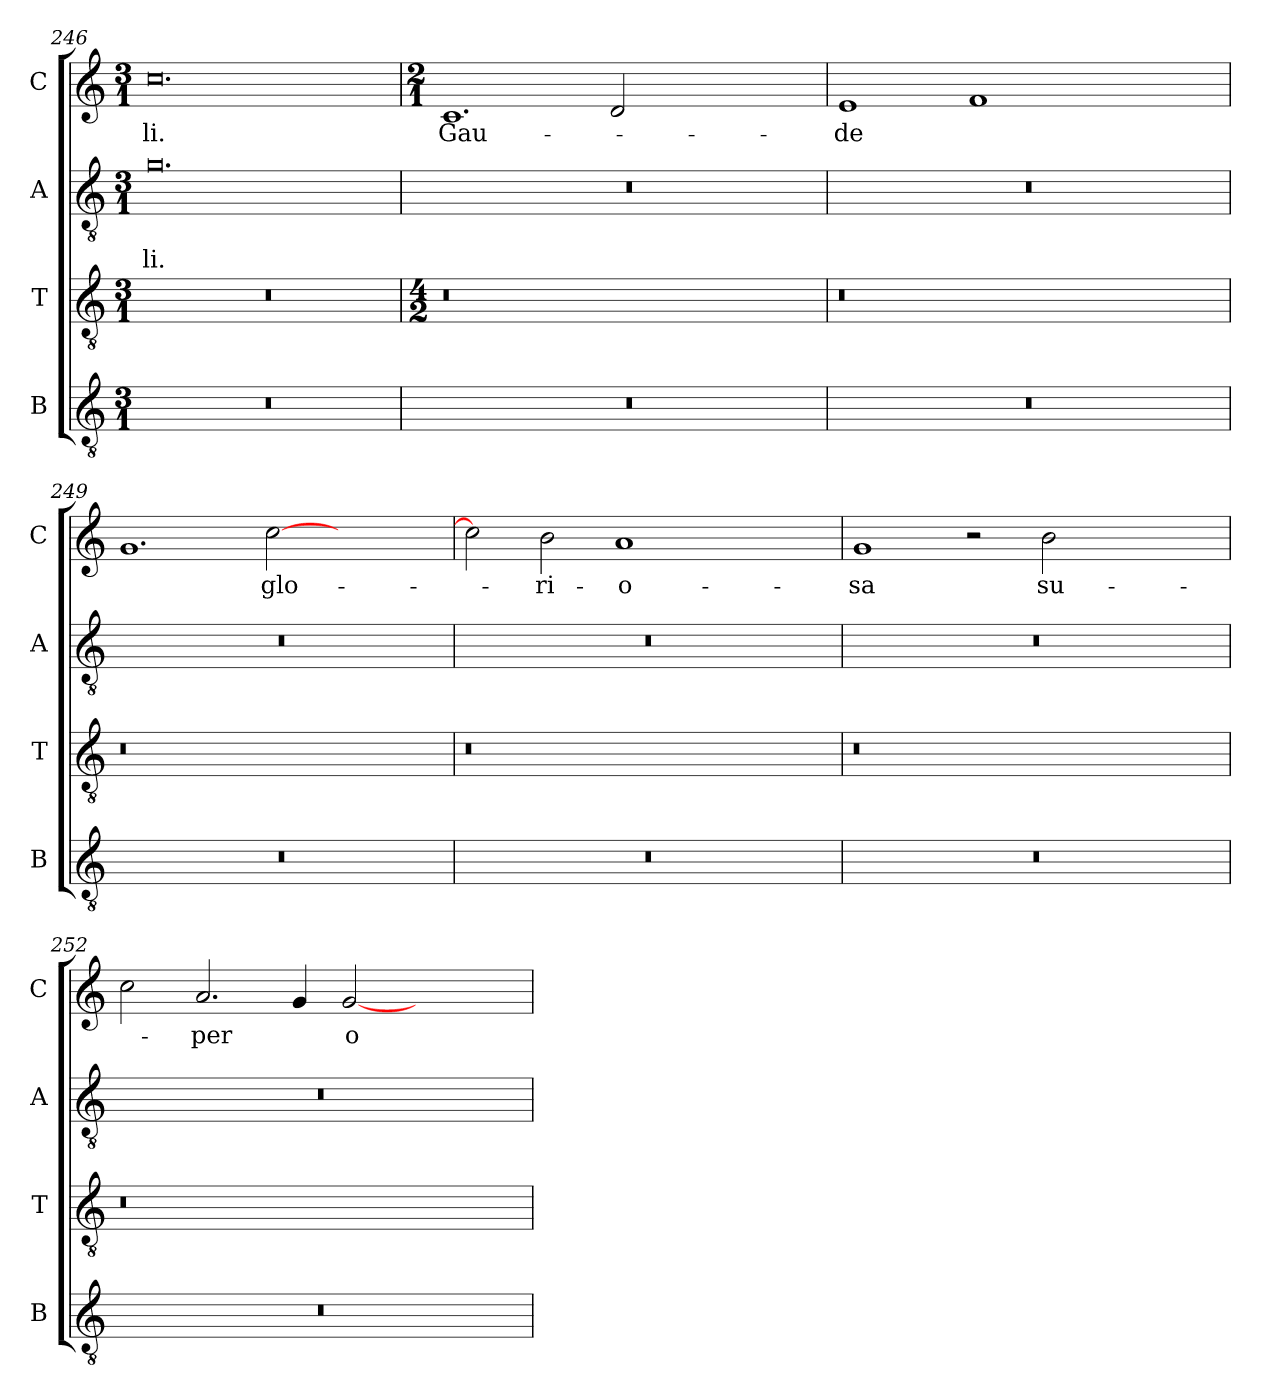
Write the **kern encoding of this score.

**kern	**kern	**kern	**text	**text	**kern	**text
*part4	*part3	*part2	*part2	*part2	*part1	*part1
*staff4	*staff3	*staff2	*staff2	*staff2	*staff1	*staff1
*I"B	*I"T	*I"A	*	*	*I"C	*
*I'B	*I'T	*I'A	*	*	*I'C	*
*clefGv2	*clefGv2	*clefGv2	*	*	*clefG2	*
*k[]	*k[]	*k[]	*	*	*k[]	*
*C:	*C:	*C:	*	*	*C:	*
*M3/1	*M3/1	*M3/1	*	*	*M3/1	*
=246	=246	=246	=246	=246	=246	=246
!	!	!	!	!LO:LY:b:rj	!	!LO:LY:b:rj
0.r	0.r	0.g	.	-li.	0.cc	-li.
!!LO:PB:g=z
=247	=247	=247	=247	=247	=247	=247
*	*M4/2	*	*	*	*M2/1	*
!	!	!	!	!	!	!LO:LY:b
0.r	0r	0.r	.	.	1.c	Gau-
.	.	.	.	.	2d/	.
.	1ryy	.	.	.	1ryy	.
=248	=248	=248	=248	=248	=248	=248
!	!	!	!	!	!	!LO:LY:b
0.r	0r	0.r	.	.	1e	-de
.	.	.	.	.	1f	.
.	1ryy	.	.	.	1ryy	.
=249	=249	=249	=249	=249	=249	=249
0.r	0r	0.r	.	.	1.g	.
!	!	!	!	!	!	!LO:LY:b
.	.	.	.	.	[>2cc\	glo-
.	1ryy	.	.	.	1ryy	.
=250	=250	=250	=250	=250	=250	=250
0.r	0r	0.r	.	.	2cc\]	.
!	!	!	!	!	!	!LO:LY:b
.	.	.	.	.	2b\	-ri-
!	!	!	!	!	!	!LO:LY:b:rj
.	.	.	.	.	1a	-o-
.	1ryy	.	.	.	1ryy	.
=251	=251	=251	=251	=251	=251	=251
!	!	!	!	!	!	!LO:LY:b
0.r	0r	0.r	.	.	1g	-sa
.	.	.	.	.	2r	.
!	!	!	!	!	!	!LO:LY:b
.	.	.	.	.	2b\	su-
.	1ryy	.	.	.	1ryy	.
=252	=252	=252	=252	=252	=252	=252
0.r	0r	0.r	.	.	2cc\	.
!	!	!	!	!	!	!LO:LY:b
.	.	.	.	.	2.a/	-per
.	.	.	.	.	4g/	.
!	!	!	!	!	!	!LO:LY:b
.	.	.	.	.	[<2g/	o-
.	1ryy	.	.	.	1ryy	.
=	=	=	=	=	=	=
*-	*-	*-	*-	*-	*-	*-
